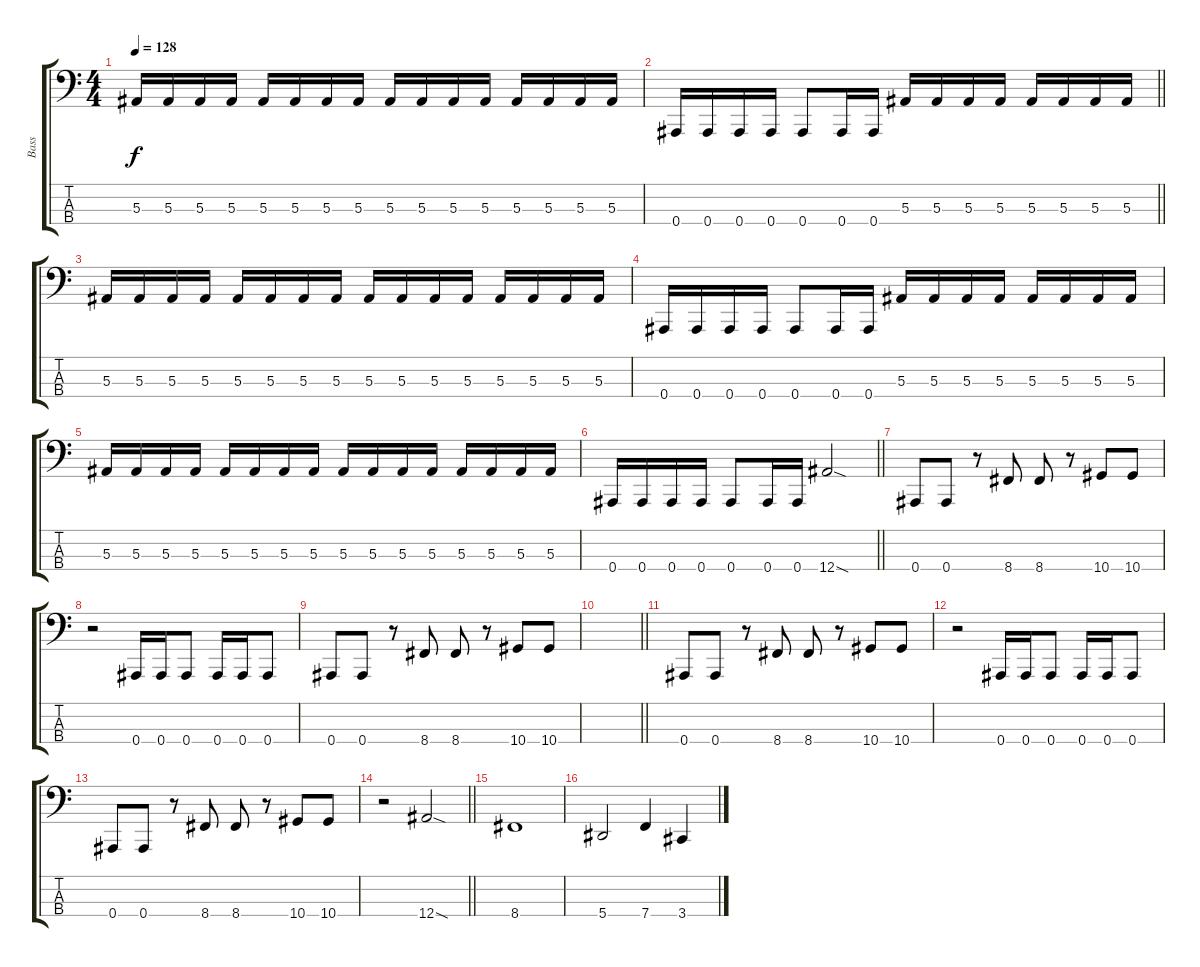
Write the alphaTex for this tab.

\track ("Bass" "Bass") {instrument electricbassfinger}
\staff {score tabs}
\tuning (Eb2 Bb1 F1 Bb0) {hide}
\ts (4 4)
\tempo 128
\clef f4
\ks c
5.3.16{dy f} 5.3.16 5.3.16 5.3.16 5.3.16 5.3.16 5.3.16 5.3.16 5.3.16 5.3.16 5.3.16 5.3.16 5.3.16 5.3.16 5.3.16 5.3.16 |
\barLineRight lightlight
0.4.16 0.4.16 0.4.16 0.4.16 0.4.8 0.4.16 0.4.16 5.3.16 5.3.16 5.3.16 5.3.16 5.3.16 5.3.16 5.3.16 5.3.16 |
5.3.16 5.3.16 5.3.16 5.3.16 5.3.16 5.3.16 5.3.16 5.3.16 5.3.16 5.3.16 5.3.16 5.3.16 5.3.16 5.3.16 5.3.16 5.3.16 |
0.4.16 0.4.16 0.4.16 0.4.16 0.4.8 0.4.16 0.4.16 5.3.16 5.3.16 5.3.16 5.3.16 5.3.16 5.3.16 5.3.16 5.3.16 |
5.3.16 5.3.16 5.3.16 5.3.16 5.3.16 5.3.16 5.3.16 5.3.16 5.3.16 5.3.16 5.3.16 5.3.16 5.3.16 5.3.16 5.3.16 5.3.16 |
\barLineRight lightlight
0.4.16 0.4.16 0.4.16 0.4.16 0.4.8 0.4.16 0.4.16 12.4{sod}.2 |
0.4.8 0.4.8 r.8 8.4.8 8.4.8 r.8 10.4.8 10.4.8 |
r.2 0.4.16 0.4.16 0.4.8 0.4.16 0.4.16 0.4.8 |
0.4.8 0.4.8 r.8 8.4.8 8.4.8 r.8 10.4.8 10.4.8 |
\barLineRight lightlight
|
0.4.8 0.4.8 r.8 8.4.8 8.4.8 r.8 10.4.8 10.4.8 |
r.2 0.4.16 0.4.16 0.4.8 0.4.16 0.4.16 0.4.8 |
0.4.8 0.4.8 r.8 8.4.8 8.4.8 r.8 10.4.8 10.4.8 |
\barLineRight lightlight
r.2 12.4{sod}.2 |
8.4.1 |
5.4.2 7.4.4 3.4.4
